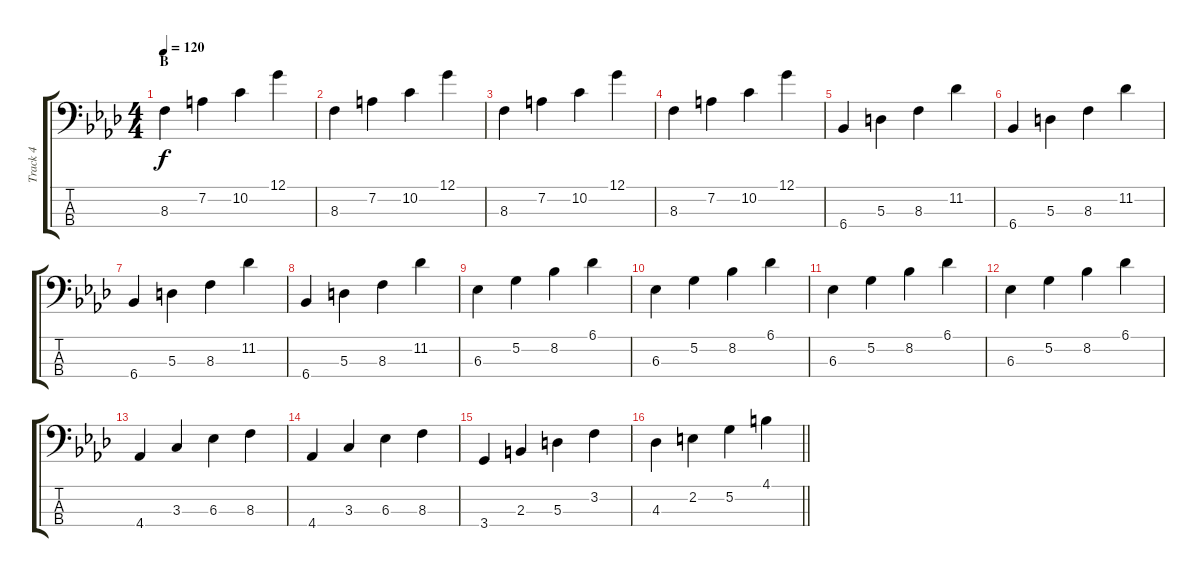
\track ("Track 4" "Track 4") {instrument electricbassfinger}
\staff {score tabs}
\tuning (G2 D2 A1 E1) {hide}
\ts (4 4)
\section ("" "B")
\tempo 120
\clef f4
\ks ab
8.3.4{dy f} 7.2.4 10.2.4 12.1.4 |
8.3.4 7.2.4 10.2.4 12.1.4 |
8.3.4 7.2.4 10.2.4 12.1.4 |
8.3.4 7.2.4 10.2.4 12.1.4 |
6.4.4 5.3.4 8.3.4 11.2.4 |
6.4.4 5.3.4 8.3.4 11.2.4 |
6.4.4 5.3.4 8.3.4 11.2.4 |
6.4.4 5.3.4 8.3.4 11.2.4 |
6.3.4 5.2.4 8.2.4 6.1.4 |
6.3.4 5.2.4 8.2.4 6.1.4 |
6.3.4 5.2.4 8.2.4 6.1.4 |
6.3.4 5.2.4 8.2.4 6.1.4 |
4.4.4 3.3.4 6.3.4 8.3.4 |
4.4.4 3.3.4 6.3.4 8.3.4 |
3.4.4 2.3.4 5.3.4 3.2.4 |
\barLineRight lightlight
4.3.4 2.2.4 5.2.4 4.1.4
